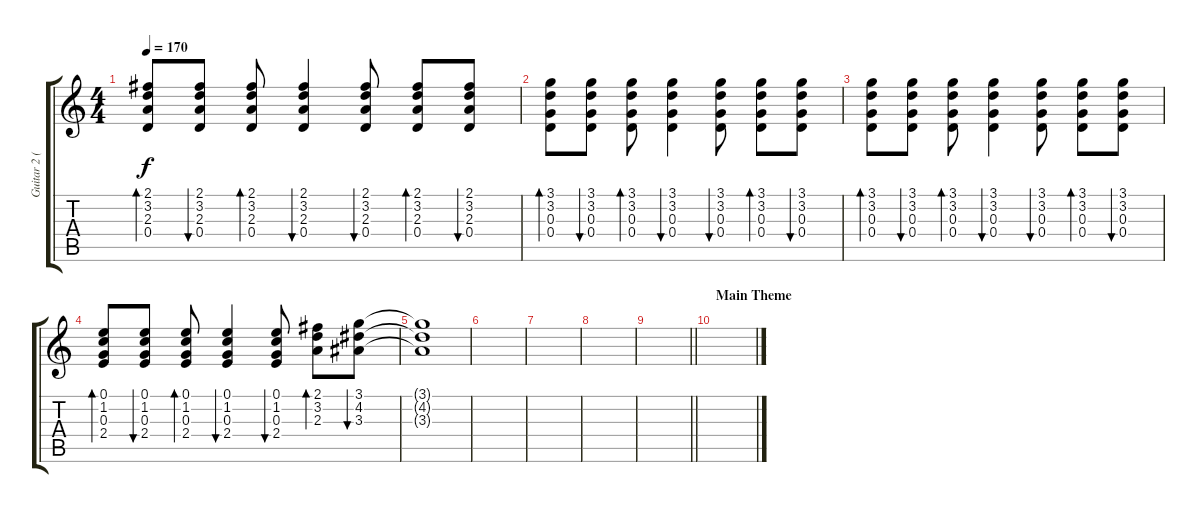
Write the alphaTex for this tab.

\track ("Guitar 2 (solo)" "Guitar 2 (") {instrument electricguitarjazz}
\staff {score tabs}
\tuning (E4 B3 G3 D3 A2 E2) {hide}
\ts (4 4)
\tempo 170
\clef g2
\ks c
(2.1 3.2 2.3 0.4).8{bd 60 dy f} (2.1 3.2 2.3 0.4).8{bu 60} (2.1 3.2 2.3 0.4).8{bd 60} (2.1 3.2 2.3 0.4).4{bu 60} (2.1 3.2 2.3 0.4).8{bu 60} (2.1 3.2 2.3 0.4).8{bd 60} (2.1 3.2 2.3 0.4).8{bu 60} |
(3.1 3.2 0.3 0.4).8{bd 60} (3.1 3.2 0.3 0.4).8{bu 60} (3.1 3.2 0.3 0.4).8{bd 60} (3.1 3.2 0.3 0.4).4{bu 60} (3.1 3.2 0.3 0.4).8{bu 60} (3.1 3.2 0.3 0.4).8{bd 60} (3.1 3.2 0.3 0.4).8{bu 60} |
(3.1 3.2 0.3 0.4).8{bd 60} (3.1 3.2 0.3 0.4).8{bu 60} (3.1 3.2 0.3 0.4).8{bd 60} (3.1 3.2 0.3 0.4).4{bu 60} (3.1 3.2 0.3 0.4).8{bu 60} (3.1 3.2 0.3 0.4).8{bd 60} (3.1 3.2 0.3 0.4).8{bu 60} |
(0.1 1.2 0.3 2.4).8{bd 60} (0.1 1.2 0.3 2.4).8{bu 60} (0.1 1.2 0.3 2.4).8{bd 60} (0.1 1.2 0.3 2.4).4{bu 60} (0.1 1.2 0.3 2.4).8{bu 60} (2.1 3.2 2.3).8{bd 60} (3.1 4.2 3.3).8{bu 60} |
(3.1{t} 4.2{t} 3.3{t}).1 |
|
|
|
\barLineRight lightlight
|
\section ("" "Main Theme")
